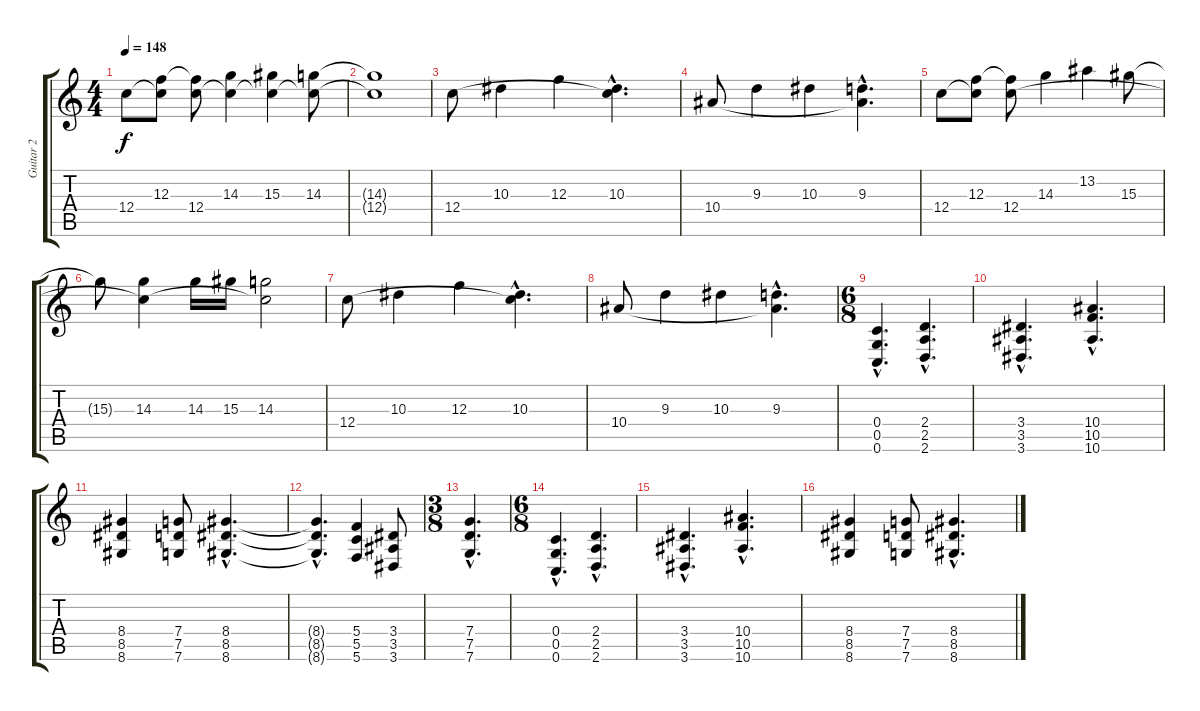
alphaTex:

\track ("Guitar 2" "Guitar 2") {instrument distortionguitar}
\staff {score tabs}
\tuning (D4 A3 F3 C3 G2 C2) {hide}
\ts (4 4)
\tempo 148
\clef g2
\ks c
12.4.8{dy f} (12.3 12.4{t}).8 (12.3{t} 12.4).8 (14.3 12.4{t}).4 (15.3 12.4{t}).4 (14.3 12.4{t}).8 |
(14.3{t} 12.4{t}).1 |
12.4.8 10.3.4 12.3.4 (10.3{hac} 12.4{hac t}).4{d} |
10.4.8 9.3.4 10.3.4 (9.3{hac} 10.4{hac t}).4{d} |
12.4.8 (12.3 12.4{t}).8 (12.3{t} 12.4).8 14.3.4 13.2.4 15.3.8 |
15.3{t}.8 (14.3 12.4{t}).4 14.3.16 15.3.16 (14.3 12.4{t}).2 |
12.4.8 10.3.4 12.3.4 (10.3{hac} 12.4{hac t}).4{d} |
10.4.8 9.3.4 10.3.4 (9.3{hac} 10.4{hac t}).4{d} |
\ts (6 8)
(0.4{hac} 0.5{hac} 0.6{hac}).4{d} (2.4{hac} 2.5{hac} 2.6{hac}).4{d} |
(3.4{hac} 3.5{hac} 3.6{hac}).4{d} (10.4{hac} 10.5{hac} 10.6{hac}).4{d} |
(8.4 8.5 8.6).4 (7.4 7.5 7.6).8 (8.4{hac} 8.5{hac} 8.6{hac}).4{d} |
(8.4{hac t} 8.5{hac t} 8.6{hac t}).4{d} (5.4 5.5 5.6).4 (3.4 3.5 3.6).8 |
\ts (3 8)
(7.4{hac} 7.5{hac} 7.6{hac}).4{d} |
\ts (6 8)
(0.4{hac} 0.5{hac} 0.6{hac}).4{d} (2.4{hac} 2.5{hac} 2.6{hac}).4{d} |
(3.4{hac} 3.5{hac} 3.6{hac}).4{d} (10.4{hac} 10.5{hac} 10.6{hac}).4{d} |
(8.4 8.5 8.6).4 (7.4 7.5 7.6).8 (8.4{hac} 8.5{hac} 8.6{hac}).4{d}
